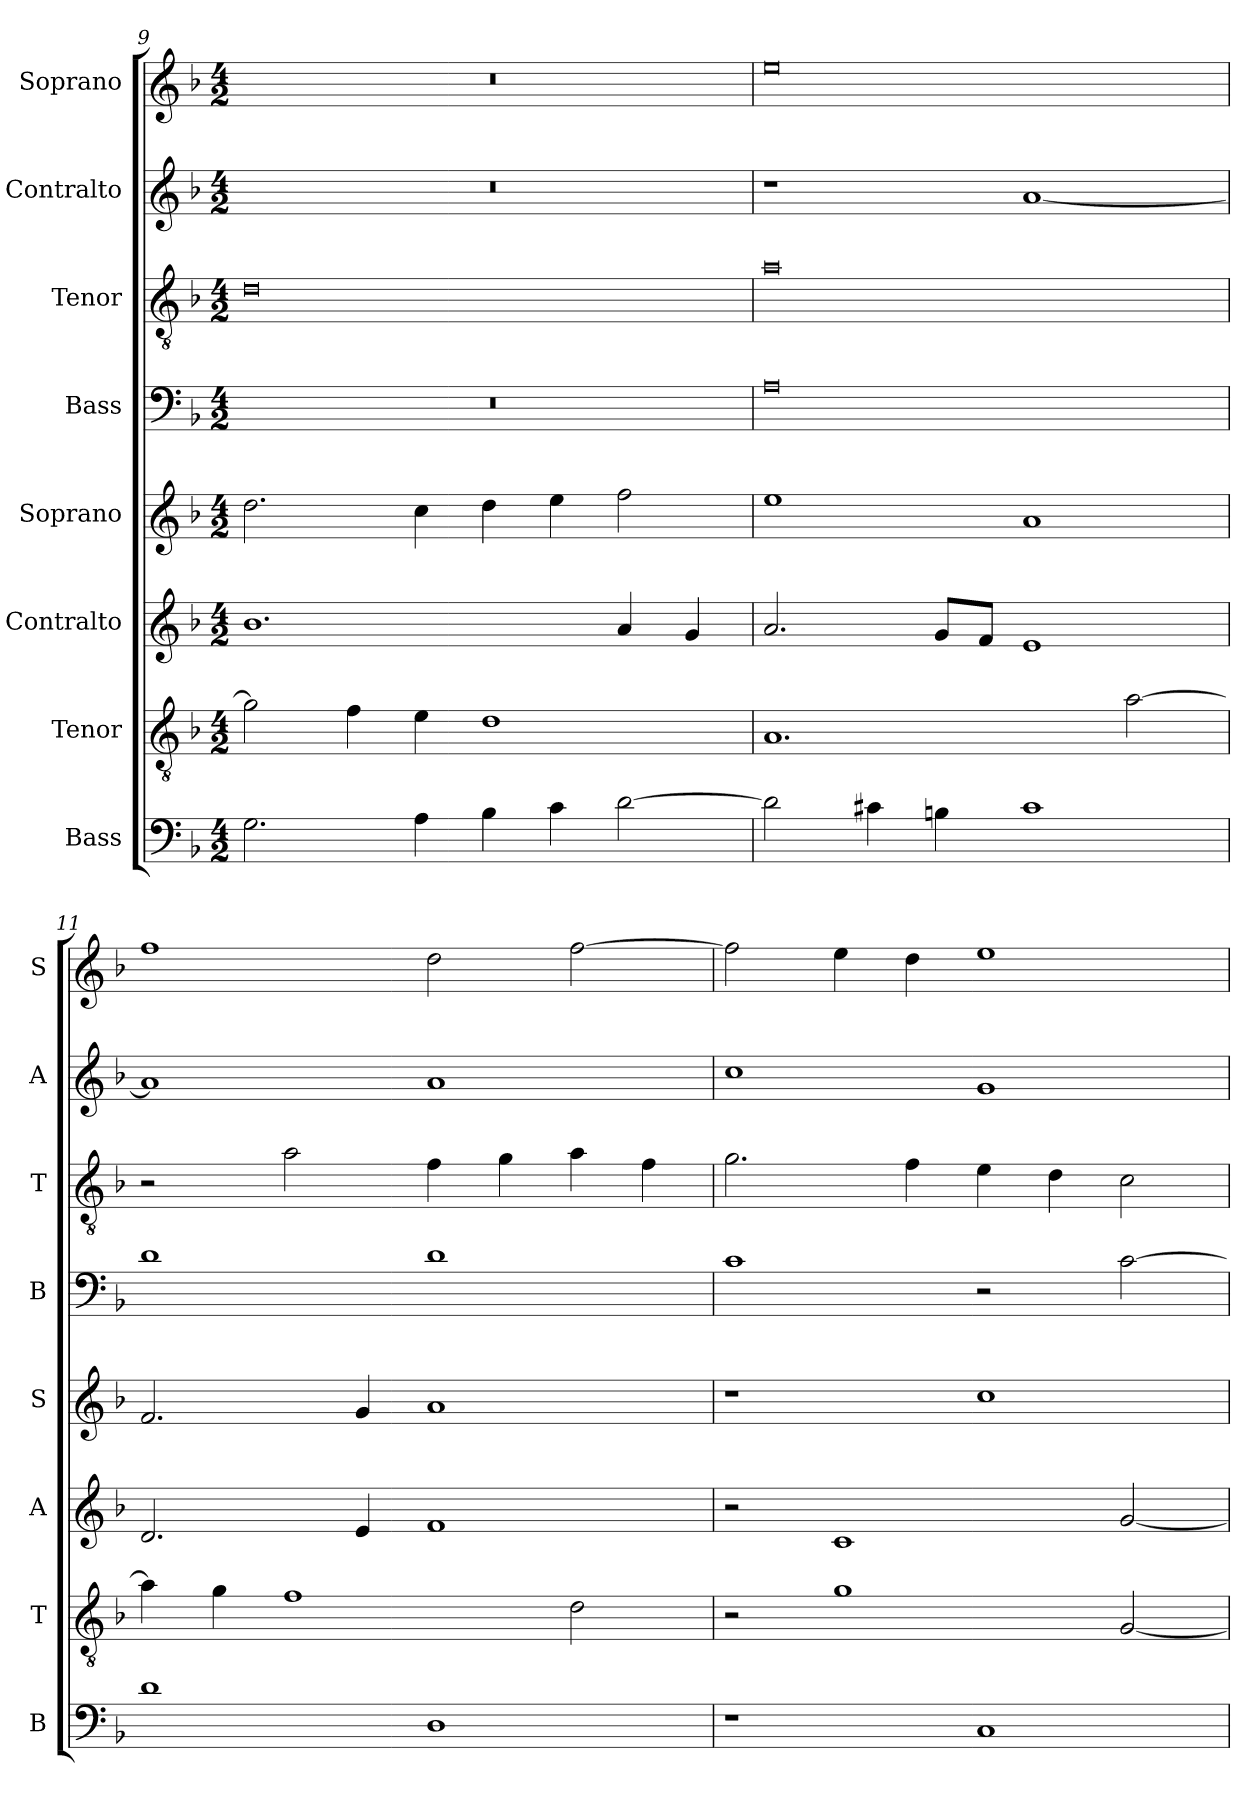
**kern	**kern	**kern	**kern	**kern	**kern	**kern	**kern
*part8	*part7	*part6	*part5	*part4	*part3	*part2	*part1
*staff8	*staff7	*staff6	*staff5	*staff4	*staff3	*staff2	*staff1
*I"Bass	*I"Tenor	*I"Contralto	*I"Soprano	*I"Bass	*I"Tenor	*I"Contralto	*I"Soprano
*I'B	*I'T	*I'A	*I'S	*I'B	*I'T	*I'A	*I'S
*clefF4	*clefGv2	*clefG2	*clefG2	*clefF4	*clefGv2	*clefG2	*clefG2
*k[b-]	*k[b-]	*k[b-]	*k[b-]	*k[b-]	*k[b-]	*k[b-]	*k[b-]
*G:dor	*G:dor	*G:dor	*G:dor	*G:dor	*G:dor	*G:dor	*G:dor
*M4/2	*M4/2	*M4/2	*M4/2	*M4/2	*M4/2	*M4/2	*M4/2
=9	=9	=9	=9	=9	=9	=9	=9
2.G	2g]	1.b-	2.dd	0r	0d	0r	0r
.	4f	.	.	.	.	.	.
4A	4e	.	4cc	.	.	.	.
4B-	1d	.	4dd	.	.	.	.
4c	.	.	4ee	.	.	.	.
[2d	.	4a	2ff	.	.	.	.
.	.	4g	.	.	.	.	.
=10	=10	=10	=10	=10	=10	=10	=10
2d]	1.A	2.a	1ee	0A	0a	1r	0ee
4c#X	.	.	.	.	.	.	.
4Bn	.	8g/L	.	.	.	.	.
.	.	8f/J	.	.	.	.	.
1c#	.	1e	1a	.	.	[1a	.
.	[2a	.	.	.	.	.	.
=11	=11	=11	=11	=11	=11	=11	=11
1d	4a]	2.d	2.f	1d	2r	1a]	1ff
.	4g	.	.	.	.	.	.
.	1f	.	.	.	2a	.	.
.	.	4e	4g	.	.	.	.
1D	.	1f	1a	1d	4f	1a	2dd
.	.	.	.	.	4g	.	.
.	2d	.	.	.	4a	.	[2ff
.	.	.	.	.	4f	.	.
=12	=12	=12	=12	=12	=12	=12	=12
1r	2r	2r	1r	1c	2.g	1cc	2ff]
.	1g	1c	.	.	.	.	4ee
.	.	.	.	.	4f	.	4dd
1C	.	.	1cc	2r	4e	1g	1ee
.	.	.	.	.	4d	.	.
.	[2G	[2g	.	[2c	2c	.	.
=	=	=	=	=	=	=	=
*-	*-	*-	*-	*-	*-	*-	*-
